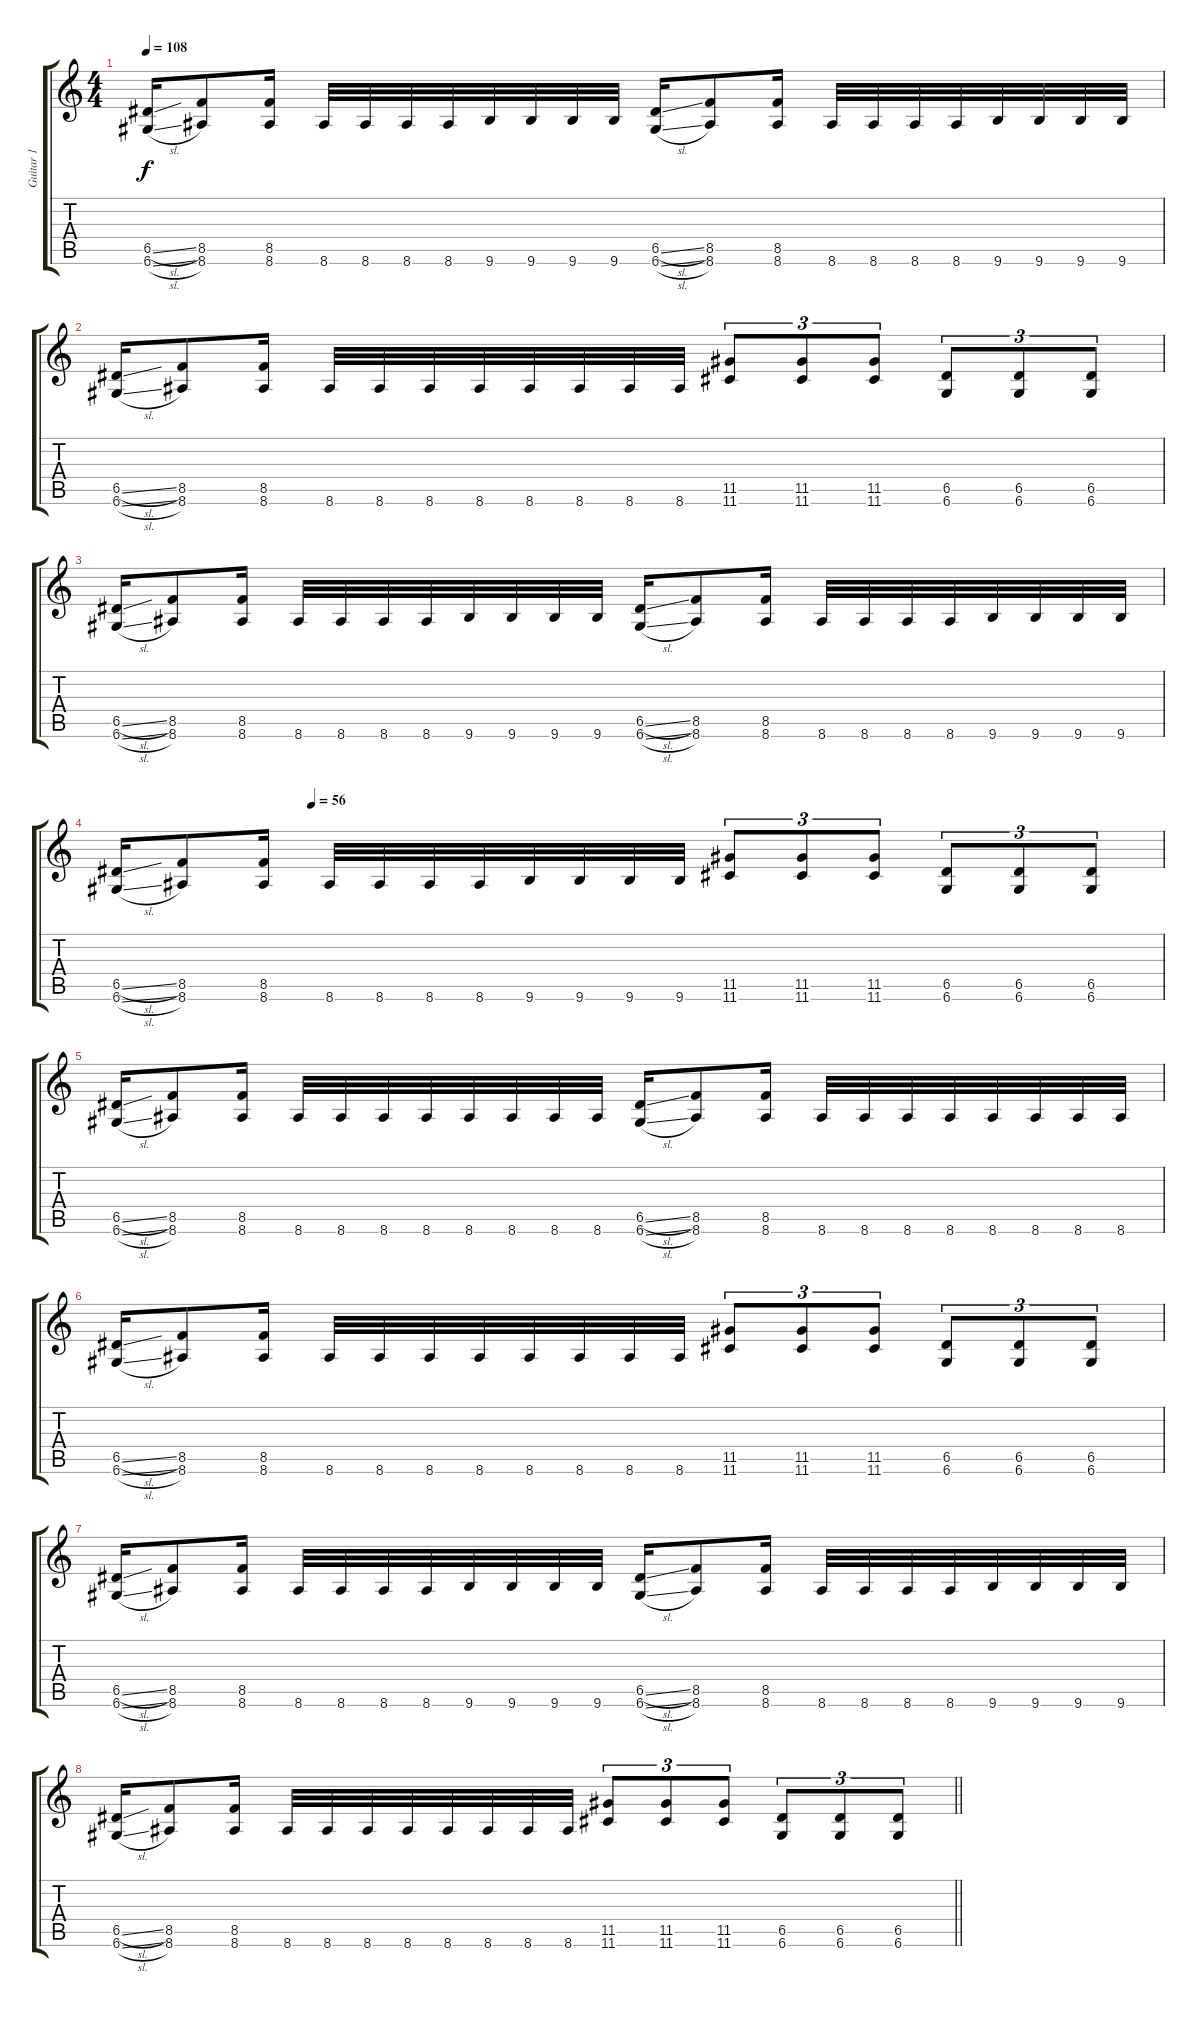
\track ("Guitar 1" "Guitar 1") {instrument distortionguitar}
\staff {score tabs}
\tuning (E4 B3 G3 D3 A2 D2) {hide}
\ts (4 4)
\tempo 108
\clef g2
\ks c
(6.5{sl} 6.6{sl}).16{dy f} (8.5 8.6).8 (8.5 8.6).16 8.6.32 8.6.32 8.6.32 8.6.32 9.6.32 9.6.32 9.6.32 9.6.32 (6.5{sl} 6.6{sl}).16 (8.5 8.6).8 (8.5 8.6).16 8.6.32 8.6.32 8.6.32 8.6.32 9.6.32 9.6.32 9.6.32 9.6.32 |
(6.5{sl} 6.6{sl}).16 (8.5 8.6).8 (8.5 8.6).16 8.6.32 8.6.32 8.6.32 8.6.32 8.6.32 8.6.32 8.6.32 8.6.32 (11.5 11.6).8{tu (3 2)} (11.5 11.6).8{tu (3 2)} (11.5 11.6).8{tu (3 2)} (6.5 6.6).8{tu (3 2)} (6.5 6.6).8{tu (3 2)} (6.5 6.6).8{tu (3 2)} |
(6.5{sl} 6.6{sl}).16 (8.5 8.6).8 (8.5 8.6).16 8.6.32 8.6.32 8.6.32 8.6.32 9.6.32 9.6.32 9.6.32 9.6.32 (6.5{sl} 6.6{sl}).16 (8.5 8.6).8 (8.5 8.6).16 8.6.32 8.6.32 8.6.32 8.6.32 9.6.32 9.6.32 9.6.32 9.6.32 |
\tempo (56 0.1875)
(6.5{sl} 6.6{sl}).16 (8.5 8.6).8 (8.5 8.6).16 8.6.32 8.6.32 8.6.32 8.6.32 9.6.32 9.6.32 9.6.32 9.6.32 (11.5 11.6).8{tu (3 2)} (11.5 11.6).8{tu (3 2)} (11.5 11.6).8{tu (3 2)} (6.5 6.6).8{tu (3 2)} (6.5 6.6).8{tu (3 2)} (6.5 6.6).8{tu (3 2)} |
(6.5{sl} 6.6{sl}).16 (8.5 8.6).8 (8.5 8.6).16 8.6.32 8.6.32 8.6.32 8.6.32 8.6.32 8.6.32 8.6.32 8.6.32 (6.5{sl} 6.6{sl}).16 (8.5 8.6).8 (8.5 8.6).16 8.6.32 8.6.32 8.6.32 8.6.32 8.6.32 8.6.32 8.6.32 8.6.32 |
(6.5{sl} 6.6{sl}).16 (8.5 8.6).8 (8.5 8.6).16 8.6.32 8.6.32 8.6.32 8.6.32 8.6.32 8.6.32 8.6.32 8.6.32 (11.5 11.6).8{tu (3 2)} (11.5 11.6).8{tu (3 2)} (11.5 11.6).8{tu (3 2)} (6.5 6.6).8{tu (3 2)} (6.5 6.6).8{tu (3 2)} (6.5 6.6).8{tu (3 2)} |
(6.5{sl} 6.6{sl}).16 (8.5 8.6).8 (8.5 8.6).16 8.6.32 8.6.32 8.6.32 8.6.32 9.6.32 9.6.32 9.6.32 9.6.32 (6.5{sl} 6.6{sl}).16 (8.5 8.6).8 (8.5 8.6).16 8.6.32 8.6.32 8.6.32 8.6.32 9.6.32 9.6.32 9.6.32 9.6.32 |
\barLineRight lightlight
(6.5{sl} 6.6{sl}).16 (8.5 8.6).8 (8.5 8.6).16 8.6.32 8.6.32 8.6.32 8.6.32 8.6.32 8.6.32 8.6.32 8.6.32 (11.5 11.6).8{tu (3 2)} (11.5 11.6).8{tu (3 2)} (11.5 11.6).8{tu (3 2)} (6.5 6.6).8{tu (3 2)} (6.5 6.6).8{tu (3 2)} (6.5 6.6).8{tu (3 2)}
